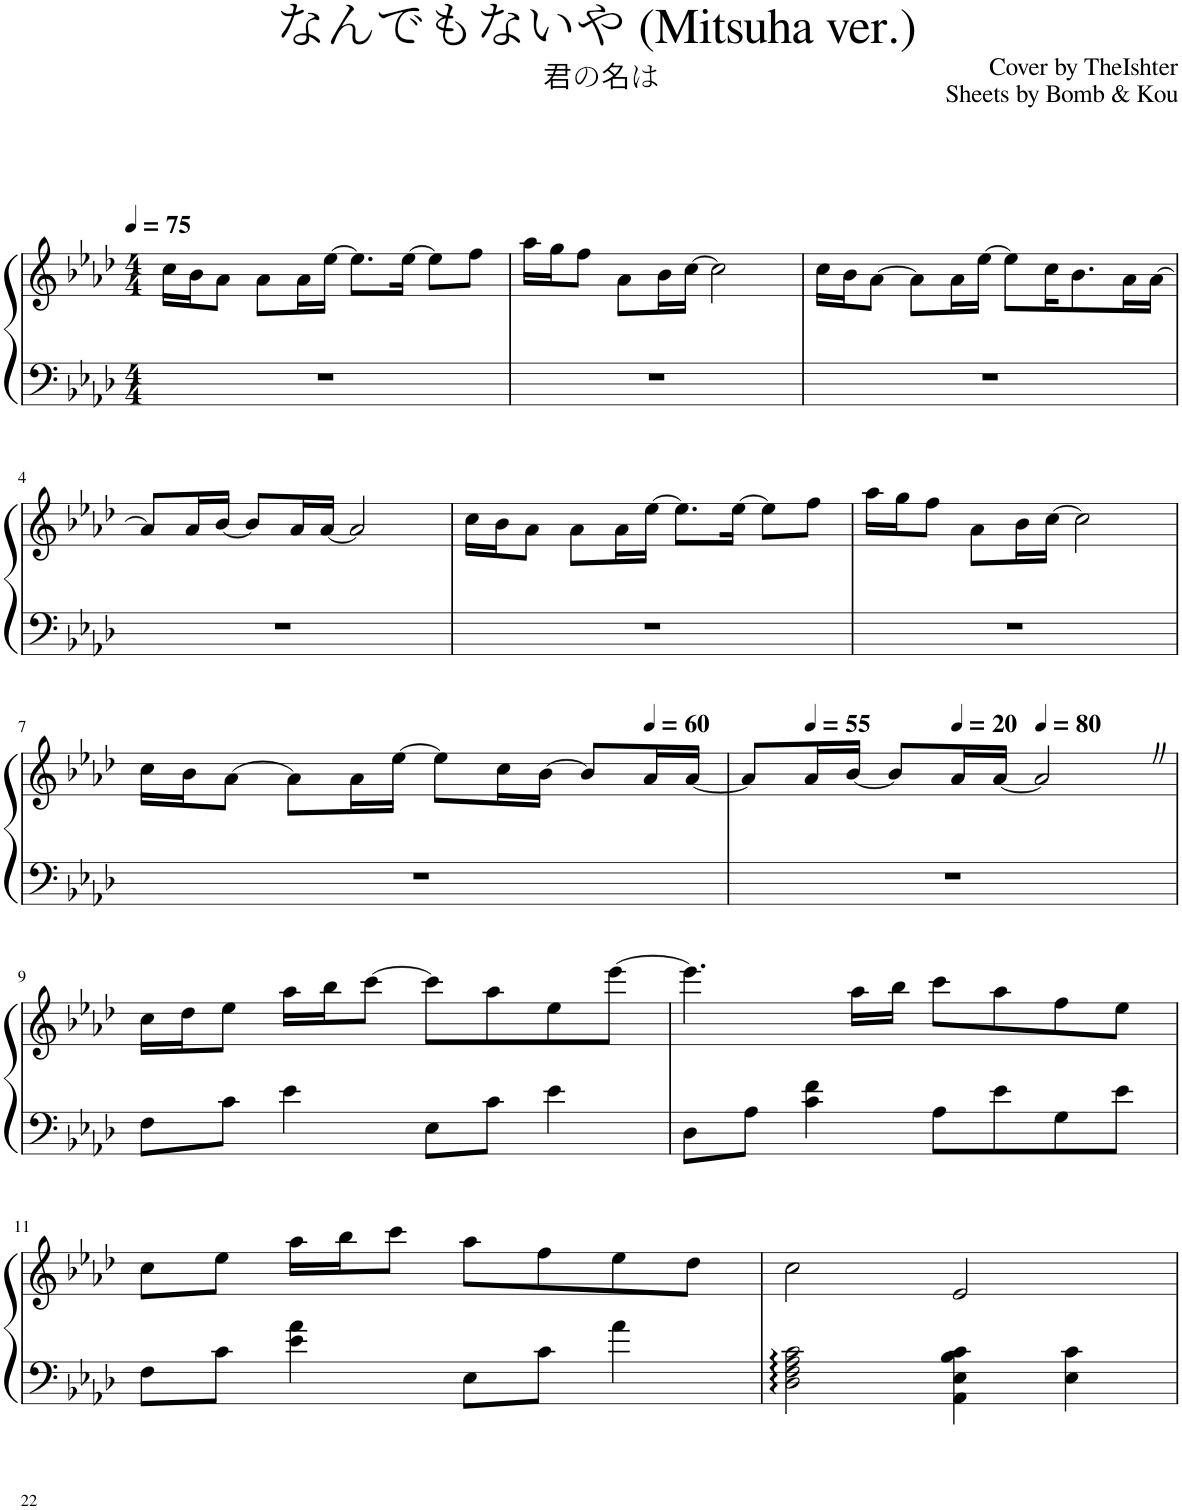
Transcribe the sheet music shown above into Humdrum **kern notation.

**kern	**kern
*part1	*part1
*staff2	*staff1
*I"Piano	*
*I'Pno.	*
!!LO:PB:g=z
*clefF4	*clefG2
*k[b-e-a-d-]	*k[b-e-a-d-]
*M4/4	*M4/4
*MM75	*MM75
=1	=1
1r	16cc\LL
.	16b-\J
.	8a-\J
.	8a-\L
.	16a-\L
.	[16ee-\JJ
.	8.ee-\L]
.	[16ee-\Jk
.	8ee-\L]
.	8ff\J
=2	=2
1r	16aa-\LL
.	16gg\J
.	8ff\J
.	8a-\L
.	16b-\L
.	[16cc\JJ
.	2cc\]
=3	=3
1r	16cc\LL
.	16b-\J
.	[8a-\J
.	8a-\L]
.	16a-\L
.	[16ee-\JJ
.	8ee-\L]
.	16cc\K
.	8.b-\
.	16a-\L
.	[16a-\JJ
!!LO:LB:g=z
=4	=4
1r	8a-/L]
.	16a-/L
.	[16b-/JJ
.	8b-/L]
.	16a-/L
.	[16a-/JJ
.	2a-/]
=5	=5
1r	16cc\LL
.	16b-\J
.	8a-\J
.	8a-\L
.	16a-\L
.	[16ee-\JJ
.	8.ee-\L]
.	[16ee-\Jk
.	8ee-\L]
.	8ff\J
=6	=6
1r	16aa-\LL
.	16gg\J
.	8ff\J
.	8a-\L
.	16b-\L
.	[16cc\JJ
.	2cc\]
!!LO:LB:g=z
=7	=7
1r	16cc\LL
.	16b-\J
.	[8a-\J
.	8a-\L]
.	16a-\L
.	[16ee-\JJ
.	8ee-\L]
.	16cc\L
.	[16b-\JJ
.	8b-/L]
*	*MM60
.	16a-/L
.	[16a-/JJ
=8	=8
1r	8a-/L]
*	*MM55
.	16a-/L
.	[16b-/JJ
.	8b-/L]
*	*MM20
.	16a-/L
.	[16a-/JJ
*	*MM80
.	2a-Z/]
!!LO:LB:g=z
=9	=9
8F\L	16cc\LL
.	16dd-\J
8c\J	8ee-\J
4e-\	16aa-\LL
.	16bb-\J
.	[8ccc\J
8E-\L	8ccc\L]
8c\J	8aa-\
4e-\	8ee-\
.	[8eee-\J
=10	=10
8D-\L	4.eee-\]
8A-\J	.
4c\ 4f\	.
.	16aa-\LL
.	16bb-\JJ
8A-\L	8ccc\L
8e-\	8aa-\
8G\	8ff\
8e-\J	8ee-\J
!!LO:LB:g=z
=11	=11
8F\L	8cc\L
8c\J	8ee-\J
4e-\ 4a-\	16aa-\LL
.	16bb-\J
.	8ccc\J
8E-\L	8aa-\L
8c\J	8ff\
4a-\	8ee-\
.	8dd-\J
=12	=12
2D-\ 2F\ 2A-\ 2c\	2cc\
4AA-\ 4E-\ 4B-\ 4c\	2e-/
4E-\ 4c\	.
=	=
*-	*-
